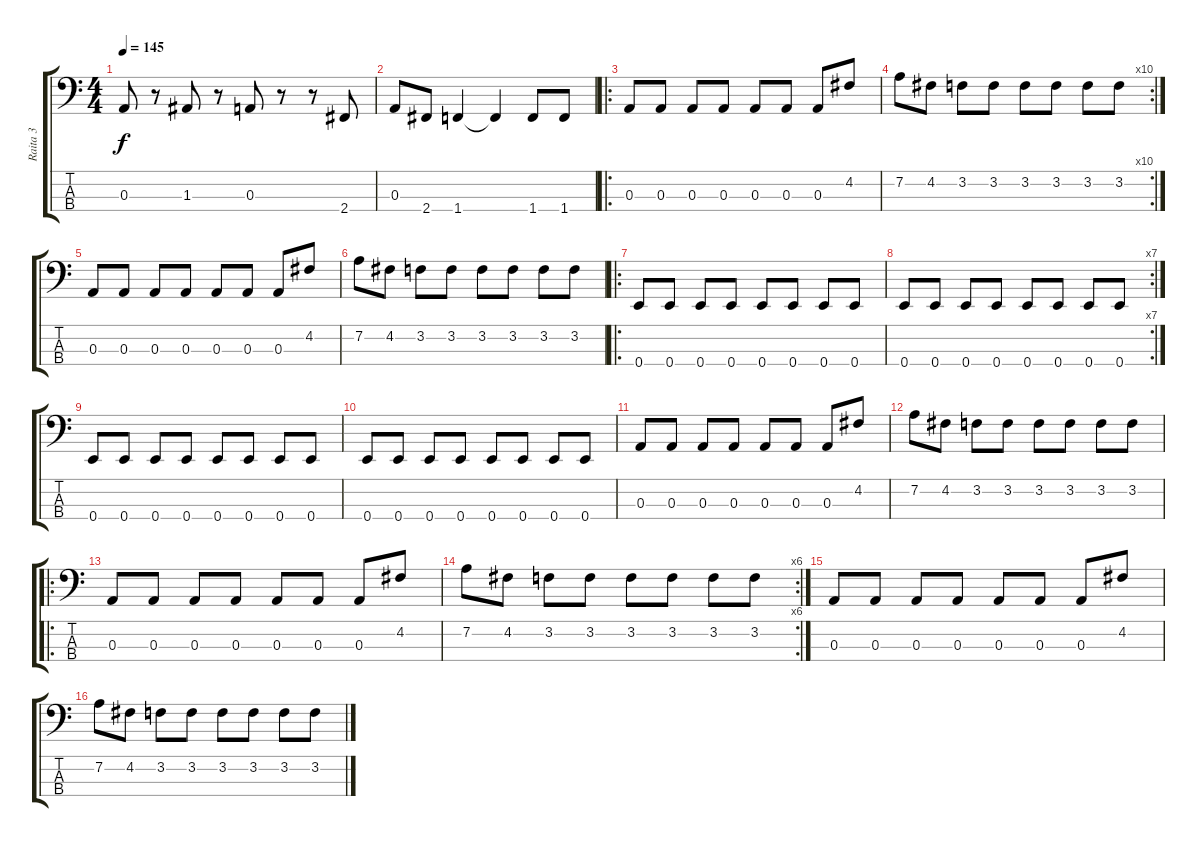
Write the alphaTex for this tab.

\track ("Raita 3" "Raita 3") {instrument electricbassfinger}
\staff {score tabs}
\tuning (G2 D2 A1 E1) {hide}
\ts (4 4)
\tempo 145
\clef f4
\ks c
0.3.8{dy f instrument electricbassfinger} r.8 1.3.8 r.8 0.3.8 r.8 r.8 2.4.8 |
0.3.8 2.4.8 1.4.4 1.4{t}.4 1.4.8 1.4.8 |
\ro
0.3.8 0.3.8 0.3.8 0.3.8 0.3.8 0.3.8 0.3.8 4.2.8 |
\rc 10
7.2.8 4.2.8 3.2.8 3.2.8 3.2.8 3.2.8 3.2.8 3.2.8 |
0.3.8 0.3.8 0.3.8 0.3.8 0.3.8 0.3.8 0.3.8 4.2.8 |
7.2.8 4.2.8 3.2.8 3.2.8 3.2.8 3.2.8 3.2.8 3.2.8 |
\ro
0.4.8 0.4.8 0.4.8 0.4.8 0.4.8 0.4.8 0.4.8 0.4.8 |
\rc 7
0.4.8 0.4.8 0.4.8 0.4.8 0.4.8 0.4.8 0.4.8 0.4.8 |
0.4.8 0.4.8 0.4.8 0.4.8 0.4.8 0.4.8 0.4.8 0.4.8 |
0.4.8 0.4.8 0.4.8 0.4.8 0.4.8 0.4.8 0.4.8 0.4.8 |
0.3.8 0.3.8 0.3.8 0.3.8 0.3.8 0.3.8 0.3.8 4.2.8 |
7.2.8 4.2.8 3.2.8 3.2.8 3.2.8 3.2.8 3.2.8 3.2.8 |
\ro
0.3.8 0.3.8 0.3.8 0.3.8 0.3.8 0.3.8 0.3.8 4.2.8 |
\rc 6
7.2.8 4.2.8 3.2.8 3.2.8 3.2.8 3.2.8 3.2.8 3.2.8 |
0.3.8 0.3.8 0.3.8 0.3.8 0.3.8 0.3.8 0.3.8 4.2.8 |
7.2.8 4.2.8 3.2.8 3.2.8 3.2.8 3.2.8 3.2.8 3.2.8
